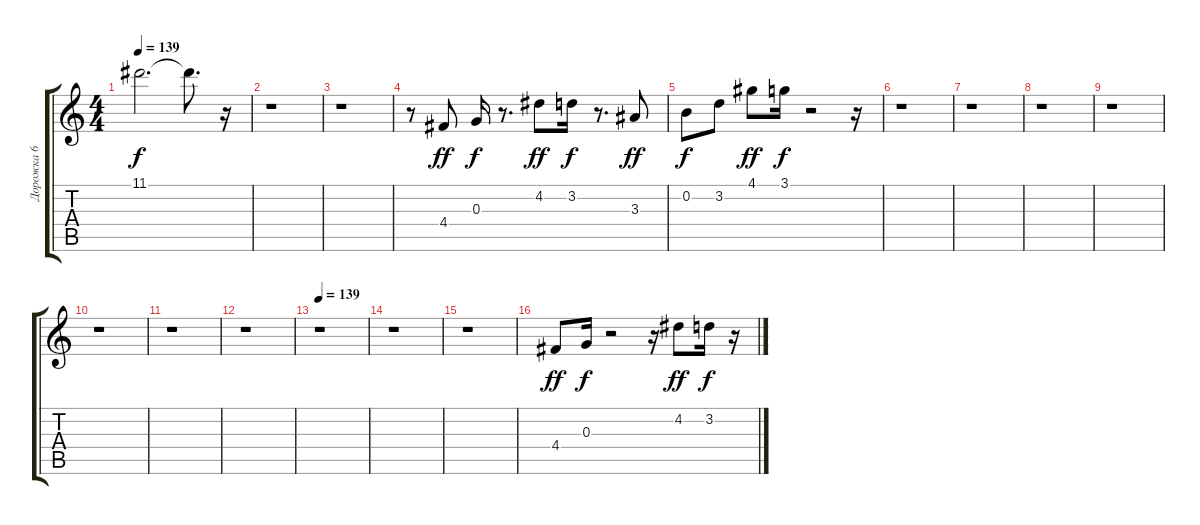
\track ("Дорожка 6" "Дорожка 6") {instrument guitarharmonics}
\staff {score tabs}
\tuning (E4 B3 G3 D3 A2 E2) {hide}
\ts (4 4)
\tempo 139
\clef g2
\ks c
11.1.2{d dy f} 11.1{t}.8{d} r.16 |
r.1 |
r.1 |
r.8 4.4.8{dy ff} 0.3.16{dy f} r.8{d} 4.2.8{dy ff} 3.2.16{dy f} r.8{d} 3.3.8{dy ff} |
0.2.8{dy f} 3.2.8 4.1.8{dy ff} 3.1.16{dy f} r.2 r.16 |
r.1 |
r.1 |
r.1 |
r.1 |
r.1 |
r.1 |
r.1 |
\tempo 139
r.1 |
r.1 |
r.1 |
4.4.8{dy ff} 0.3.16{dy f} r.2 r.16 4.2.8{dy ff} 3.2.16{dy f} r.16
